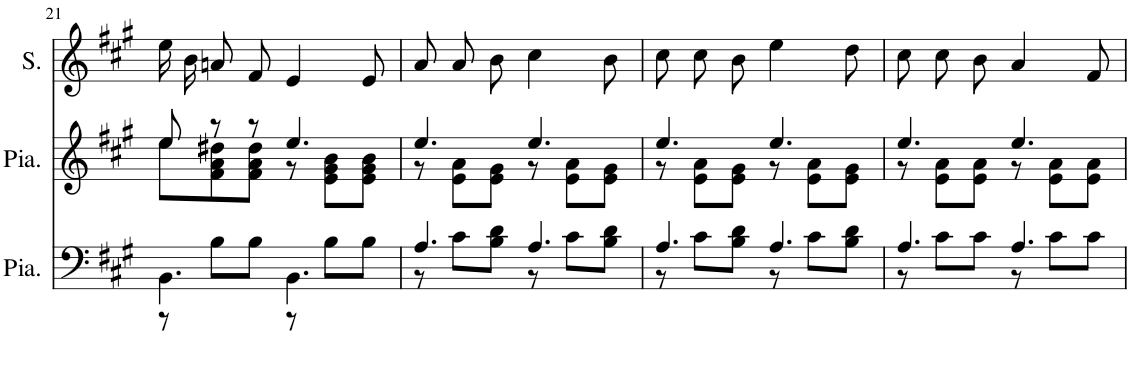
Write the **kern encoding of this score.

**kern	**kern	**kern
*part3	*part2	*part1
*staff3	*staff2	*staff1
*I"Piano	*I"Piano	*I"Soprano
*I'Pia.	*I'Pia.	*I'S.
!!LO:PB:g=z
*clefF4	*clefG2	*clefG2
*	*	*Trd1c2
*k[f#c#g#]	*k[f#c#g#]	*k[f#c#g#]
*M6/8	*M6/8	*M6/8
=21	=21	=21
*^	*^	*
4.BB\	8r	8ee/	8ee\L	16ee\LL
.	.	.	.	16b\J
.	8B\L	8r	8f#\ 8a\ 8dd#X\	8an\
.	8B\J	8r	8f#\ 8a\ 8dd#\J	8f#\J
4.BB\	8r	4.ee/	8r	4e/
.	8B\L	.	8e\ 8g#\ 8b\L	.
.	8B\J	.	8e\ 8g#\ 8b\J	8e/
=22	=22	=22	=22	=22
4.A/	8r	4.ee/	8r	8a/L
.	8c#\L	.	8e\ 8a\L	8a/
.	8B\ 8d\J	.	8e\ 8g#\J	8b/J
4.A/	8r	4.ee/	8r	4cc#\
.	8c#\L	.	8e\ 8a\L	.
.	8B\ 8d\J	.	8e\ 8g#\J	8b\
=23	=23	=23	=23	=23
4.A/	8r	4.ee/	8r	8cc#\L
.	8c#\L	.	8e\ 8a\L	8cc#\
.	8B\ 8d\J	.	8e\ 8g#\J	8b\J
4.A/	8r	4.ee/	8r	4ee\
.	8c#\L	.	8e\ 8a\L	.
.	8B\ 8d\J	.	8e\ 8g#\J	8dd\
=24	=24	=24	=24	=24
4.A/	8r	4.ee/	8r	8cc#\L
.	8c#\L	.	8e\ 8a\L	8cc#\
.	8c#\J	.	8e\ 8a\J	8b\J
4.A/	8r	4.ee/	8r	4a/
.	8c#\L	.	8e\ 8a\L	.
.	8c#\J	.	8e\ 8a\J	8f#/
*v	*v	*	*	*
*	*v	*v	*
=	=	=
*-	*-	*-
